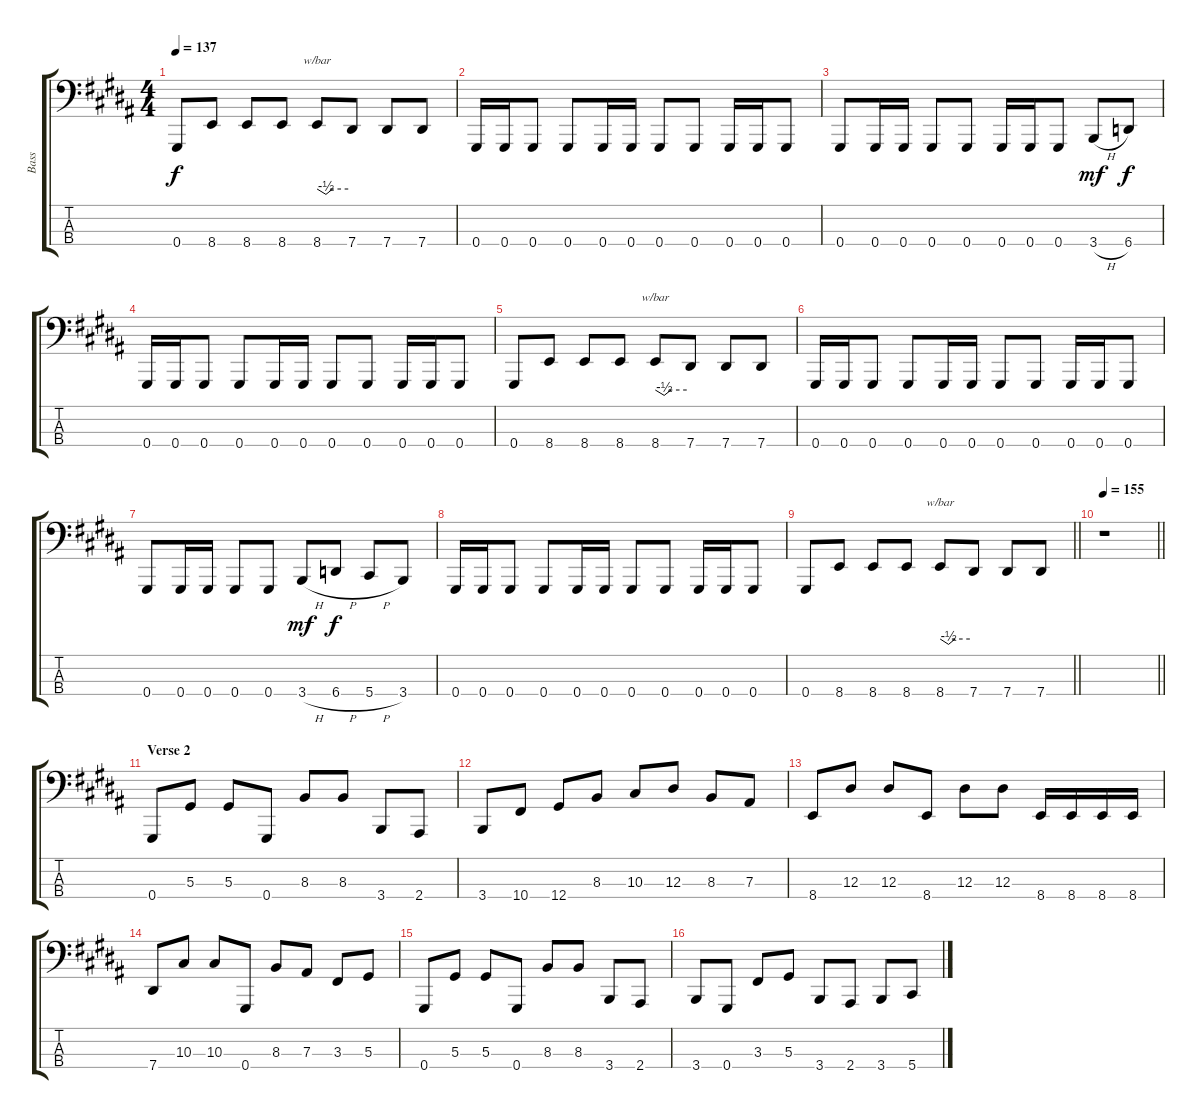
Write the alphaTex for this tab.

\track ("Bass" "Bass") {instrument electricbasspick}
\staff {score tabs}
\tuning (Db2 Ab1 Eb1 Ab0) {hide}
\ts (4 4)
\tempo 137
\clef f4
\ks g#minor
0.4.8{dy f} 8.4.8 8.4.8 8.4.8 8.4.8{tbe (custom default 0 0 17 -2 30 0 60 0)} 7.4.8 7.4.8 7.4.8 |
0.4.16 0.4.16 0.4.8 0.4.8 0.4.16 0.4.16 0.4.8 0.4.8 0.4.16 0.4.16 0.4.8 |
0.4.8 0.4.16 0.4.16 0.4.8 0.4.8 0.4.16 0.4.16 0.4.8 3.4{h}.8{dy mf} 6.4.8{dy f} |
0.4.16 0.4.16 0.4.8 0.4.8 0.4.16 0.4.16 0.4.8 0.4.8 0.4.16 0.4.16 0.4.8 |
0.4.8 8.4.8 8.4.8 8.4.8 8.4.8{tbe (custom default 0 0 17 -2 30 0 60 0)} 7.4.8 7.4.8 7.4.8 |
0.4.16 0.4.16 0.4.8 0.4.8 0.4.16 0.4.16 0.4.8 0.4.8 0.4.16 0.4.16 0.4.8 |
0.4.8 0.4.16 0.4.16 0.4.8 0.4.8 3.4{h}.8{dy mf} 6.4{h}.8{dy f} 5.4{h}.8 3.4.8 |
0.4.16 0.4.16 0.4.8 0.4.8 0.4.16 0.4.16 0.4.8 0.4.8 0.4.16 0.4.16 0.4.8 |
\barLineRight lightlight
0.4.8 8.4.8 8.4.8 8.4.8 8.4.8{tbe (custom default 0 0 17 -2 30 0 60 0)} 7.4.8 7.4.8 7.4.8 |
\tempo 155
\barLineRight lightlight
r.1 |
\section ("" "Verse 2")
0.4.8 5.3.8 5.3.8 0.4.8 8.3.8 8.3.8 3.4.8 2.4.8 |
3.4.8 10.4.8 12.4.8 8.3.8 10.3.8 12.3.8 8.3.8 7.3.8 |
8.4.8 12.3.8 12.3.8 8.4.8 12.3.8 12.3.8 8.4.16 8.4.16 8.4.16 8.4.16 |
7.4.8 10.3.8 10.3.8 0.4.8 8.3.8 7.3.8 3.3.8 5.3.8 |
0.4.8 5.3.8 5.3.8 0.4.8 8.3.8 8.3.8 3.4.8 2.4.8 |
3.4.8 0.4.8 3.3.8 5.3.8 3.4.8 2.4.8 3.4.8 5.4.8
